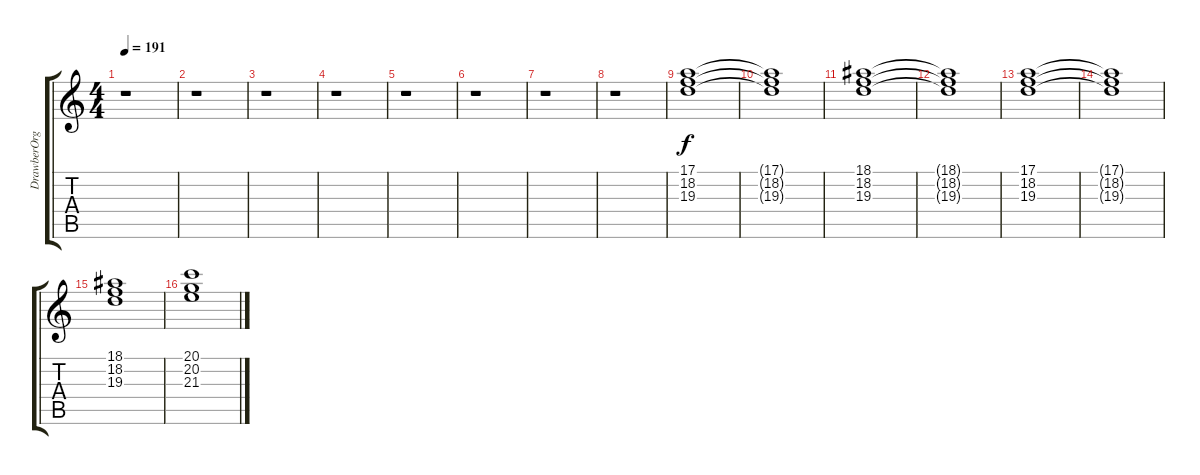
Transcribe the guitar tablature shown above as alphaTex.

\track ("DrawberOrgan(Backing)" "DrawberOrg") {instrument drawbarorgan}
\staff {score tabs}
\tuning (E4 B3 G3 D3 A2 E2) {hide}
\ts (4 4)
\tempo 191
\clef g2
\ks c
r.1{dy mf} |
r.1 |
r.1 |
r.1 |
r.1 |
r.1 |
r.1 |
r.1 |
(17.1 18.2 19.3).1{dy f} |
(17.1{t} 18.2{t} 19.3{t}).1 |
(18.1 18.2 19.3).1 |
(18.1{t} 18.2{t} 19.3{t}).1 |
(17.1 18.2 19.3).1 |
(17.1{t} 18.2{t} 19.3{t}).1 |
(18.1 18.2 19.3).1 |
(20.1 20.2 21.3).1
